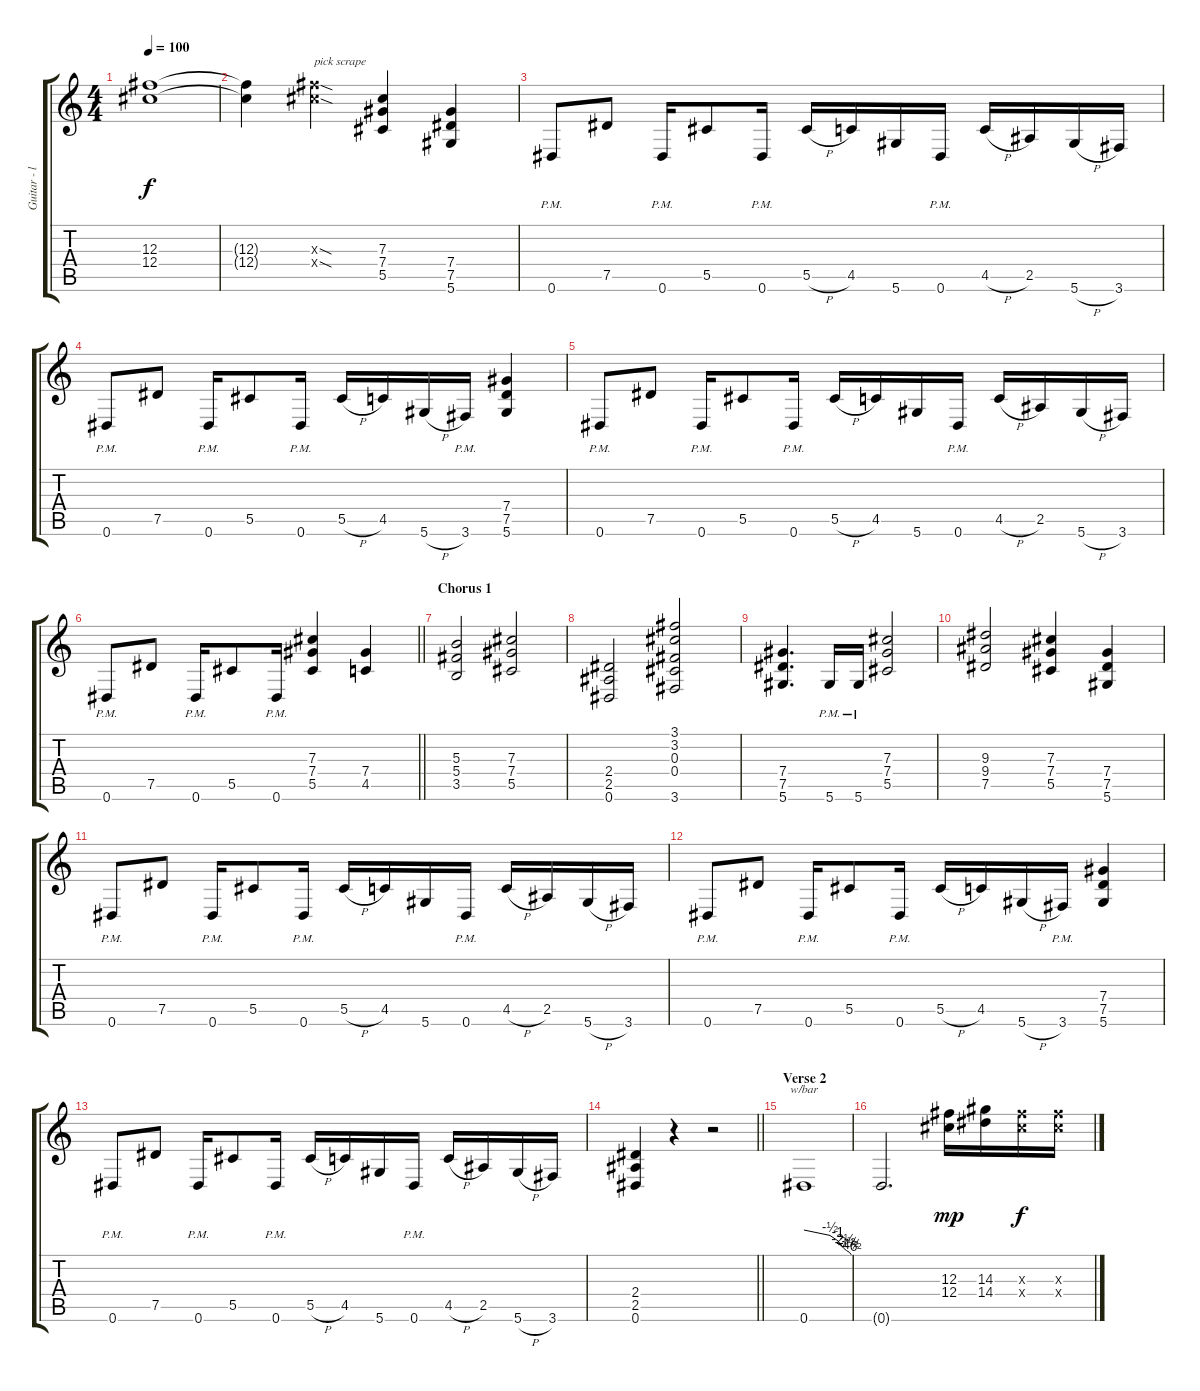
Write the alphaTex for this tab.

\track ("Guitar - left" "Guitar - l") {instrument distortionguitar}
\staff {score tabs}
\tuning (Eb4 Bb3 Gb3 Db3 Ab2 Eb2) {hide}
\ts (4 4)
\tempo 100
\clef g2
\ks c
(12.3 12.4).1{dy f} |
(12.3{t} 12.4{t}).4 (12.3{sod x} 12.4{sod x}).4{txt "pick scrape"} (7.3 7.4 5.5).4 (7.4 7.5 5.6).4 |
0.6{pm}.8 7.5.8 0.6{pm}.16 5.5.8 0.6{pm}.16 5.5{h}.16 4.5.16 5.6.16 0.6{pm}.16 4.5{h}.16 2.5.16 5.6{h}.16 3.6.16 |
0.6{pm}.8 7.5.8 0.6{pm}.16 5.5.8 0.6{pm}.16 5.5{h}.16 4.5.16 5.6{h}.16 3.6{pm}.16 (7.4 7.5 5.6).4 |
0.6{pm}.8 7.5.8 0.6{pm}.16 5.5.8 0.6{pm}.16 5.5{h}.16 4.5.16 5.6.16 0.6{pm}.16 4.5{h}.16 2.5.16 5.6{h}.16 3.6.16 |
\barLineRight lightlight
0.6{pm}.8 7.5.8 0.6{pm}.16 5.5.8 0.6{pm}.16 (7.3 7.4 5.5).4 (7.4 4.5).4 |
\section ("" "Chorus 1")
(5.3 5.4 3.5).2 (7.3 7.4 5.5).2 |
(2.4 2.5 0.6).2 (3.1 3.2 0.3 0.4 3.6).2 |
(7.4 7.5 5.6).4{d} 5.6{pm}.16 5.6{pm}.16 (7.3 7.4 5.5).2 |
(9.3 9.4 7.5).2 (7.3 7.4 5.5).4 (7.4 7.5 5.6).4 |
0.6{pm}.8 7.5.8 0.6{pm}.16 5.5.8 0.6{pm}.16 5.5{h}.16 4.5.16 5.6.16 0.6{pm}.16 4.5{h}.16 2.5.16 5.6{h}.16 3.6.16 |
0.6{pm}.8 7.5.8 0.6{pm}.16 5.5.8 0.6{pm}.16 5.5{h}.16 4.5.16 5.6{h}.16 3.6{pm}.16 (7.4 7.5 5.6).4 |
0.6{pm}.8 7.5.8 0.6{pm}.16 5.5.8 0.6{pm}.16 5.5{h}.16 4.5.16 5.6.16 0.6{pm}.16 4.5{h}.16 2.5.16 5.6{h}.16 3.6.16 |
\barLineRight lightlight
(2.4 2.5 0.6).4 r.4 r.2 |
\section ("" "Verse 2")
0.6.1{tbe (custom default 0 0 33 -2 43 -4 50 -10 54 -14 58 -18 60 -24)} |
0.6{t}.2{d} (12.3 12.4).16{dy mp} (14.3 14.4).16 (12.3{x} 12.4{x}).16{dy f} (12.3{x} 12.4{x}).16
